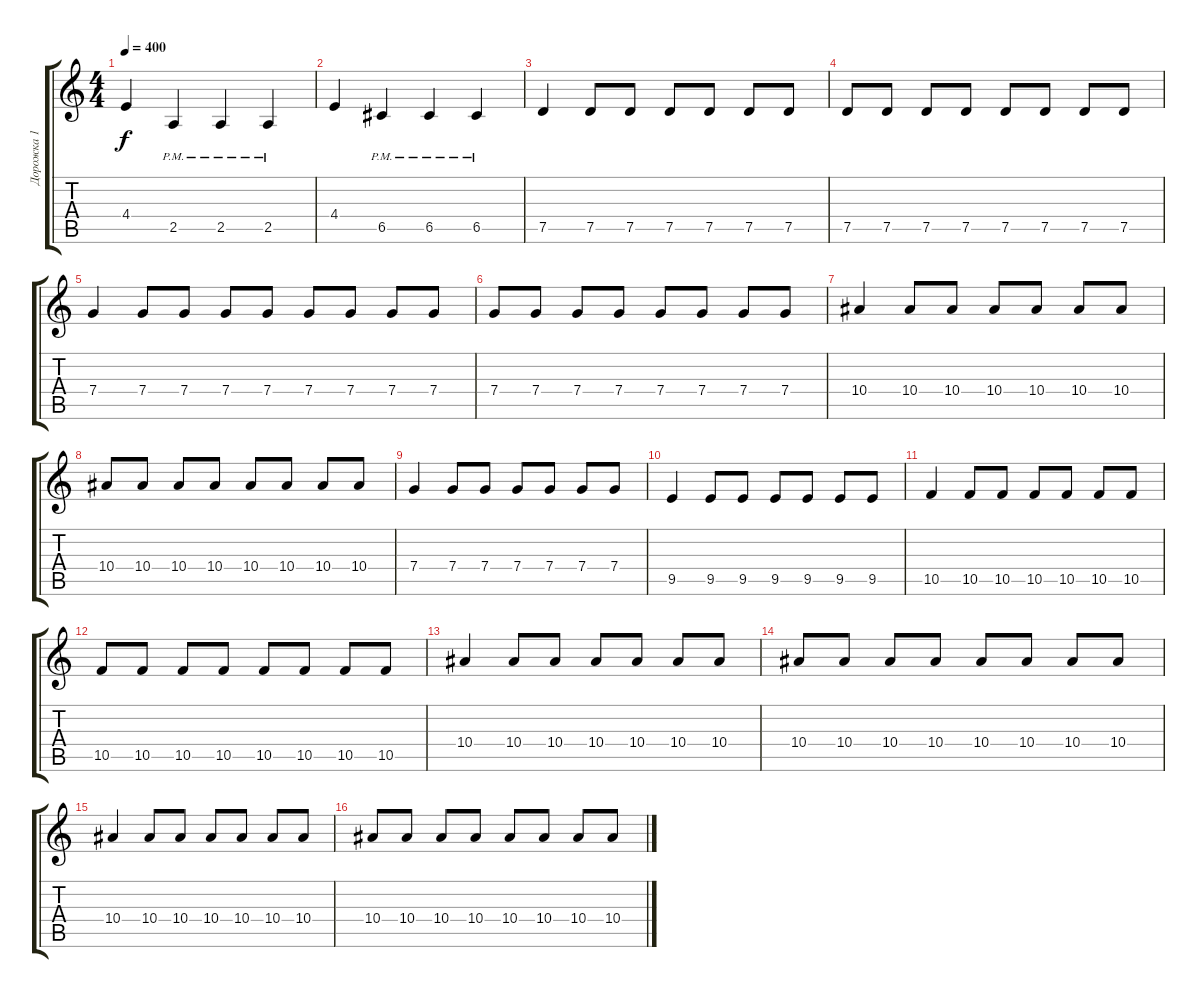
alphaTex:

\track ("Дорожка 1" "Дорожка 1") {instrument overdrivenguitar}
\staff {score tabs}
\tuning (D4 A3 F3 C3 G2 D2) {hide}
\ts (4 4)
\tempo 400
\clef g2
\ks c
4.4.4{dy f} 2.5{pm}.4 2.5{pm}.4 2.5{pm}.4 |
4.4.4 6.5{pm}.4 6.5{pm}.4 6.5{pm}.4 |
7.5.4 7.5.8 7.5.8 7.5.8 7.5.8 7.5.8 7.5.8 |
7.5.8 7.5.8 7.5.8 7.5.8 7.5.8 7.5.8 7.5.8 7.5.8 |
7.4.4 7.4.8 7.4.8 7.4.8 7.4.8 7.4.8 7.4.8 7.4.8 7.4.8 |
7.4.8 7.4.8 7.4.8 7.4.8 7.4.8 7.4.8 7.4.8 7.4.8 |
10.4.4 10.4.8 10.4.8 10.4.8 10.4.8 10.4.8 10.4.8 |
10.4.8 10.4.8 10.4.8 10.4.8 10.4.8 10.4.8 10.4.8 10.4.8 |
7.4.4 7.4.8 7.4.8 7.4.8 7.4.8 7.4.8 7.4.8 |
9.5.4 9.5.8 9.5.8 9.5.8 9.5.8 9.5.8 9.5.8 |
10.5.4 10.5.8 10.5.8 10.5.8 10.5.8 10.5.8 10.5.8 |
10.5.8 10.5.8 10.5.8 10.5.8 10.5.8 10.5.8 10.5.8 10.5.8 |
10.4.4 10.4.8 10.4.8 10.4.8 10.4.8 10.4.8 10.4.8 |
10.4.8 10.4.8 10.4.8 10.4.8 10.4.8 10.4.8 10.4.8 10.4.8 |
10.4.4 10.4.8 10.4.8 10.4.8 10.4.8 10.4.8 10.4.8 |
10.4.8 10.4.8 10.4.8 10.4.8 10.4.8 10.4.8 10.4.8 10.4.8
